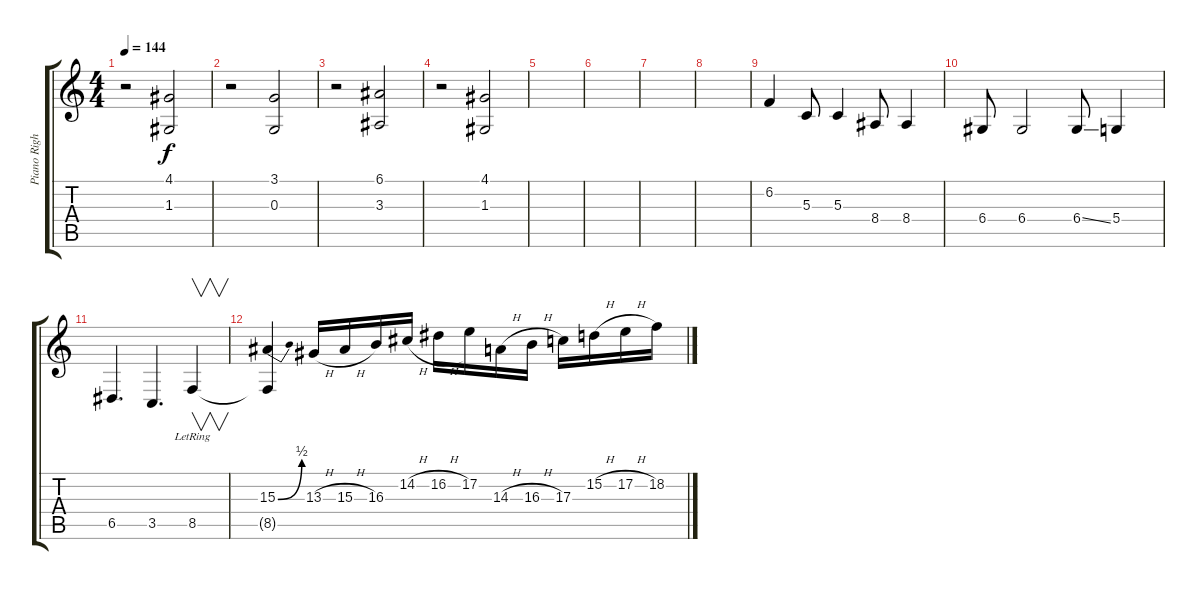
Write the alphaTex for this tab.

\track ("Piano Right Hand" "Piano Righ") {instrument vibraphone}
\staff {score tabs}
\tuning (E4 B3 G3 D3 A2 E2) {hide}
\ts (4 4)
\tempo 144
\clef g2
\ks c
r.2{dy f} (4.1 1.3).2 |
r.2 (3.1 0.3).2 |
r.2 (6.1 3.3).2 |
r.2 (4.1 1.3).2 |
|
|
|
|
6.2.4 5.3.8 5.3.4 8.4.8 8.4.4 |
6.4.8 6.4.2 6.4{ss}.8 5.4.4 |
6.5.4{d} 3.5.4{d} 8.5{lr}.4{v} |
(15.3{be (bend 0 0 60 2)} 8.5{t}).4 13.3{h}.16 15.3{h}.16 16.3.16 14.2{h}.16 16.2{h}.16 17.2.16 14.3{h}.16 16.3{h}.16 17.3.16 15.2{h}.16 17.2{h}.16 18.2.16
